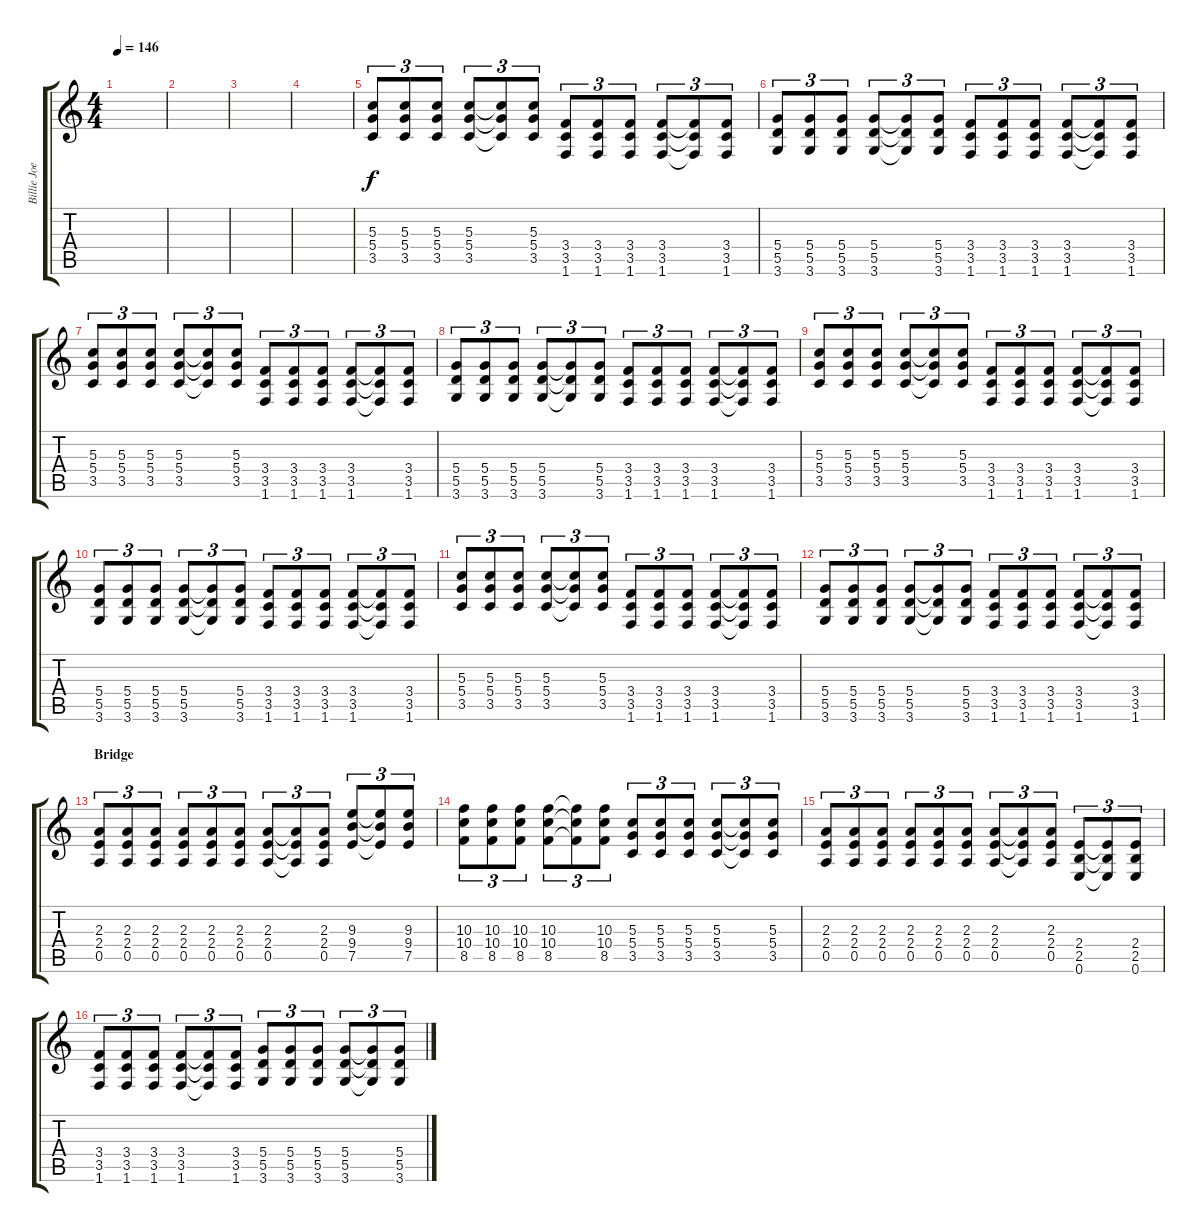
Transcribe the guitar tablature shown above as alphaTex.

\track ("Billie Joe" "Billie Joe") {instrument overdrivenguitar}
\staff {score tabs}
\tuning (E4 B3 G3 D3 A2 E2) {hide}
\ts (4 4)
\tempo 146
\clef g2
\ks c
|
|
|
|
(5.3 5.4 3.5).8{tu (3 2)} (5.3 5.4 3.5).8{tu (3 2)} (5.3 5.4 3.5).8{tu (3 2)} (5.3 5.4 3.5).8{tu (3 2)} (5.3{t} 5.4{t} 3.5{t}).8{tu (3 2)} (5.3 5.4 3.5).8{tu (3 2)} (3.4 3.5 1.6).8{tu (3 2)} (3.4 3.5 1.6).8{tu (3 2)} (3.4 3.5 1.6).8{tu (3 2)} (3.4 3.5 1.6).8{tu (3 2)} (3.4{t} 3.5{t} 1.6{t}).8{tu (3 2)} (3.4 3.5 1.6).8{tu (3 2)} |
(5.4 5.5 3.6).8{tu (3 2)} (5.4 5.5 3.6).8{tu (3 2)} (5.4 5.5 3.6).8{tu (3 2)} (5.4 5.5 3.6).8{tu (3 2)} (5.4{t} 5.5{t} 3.6{t}).8{tu (3 2)} (5.4 5.5 3.6).8{tu (3 2)} (3.4 3.5 1.6).8{tu (3 2)} (3.4 3.5 1.6).8{tu (3 2)} (3.4 3.5 1.6).8{tu (3 2)} (3.4 3.5 1.6).8{tu (3 2)} (3.4{t} 3.5{t} 1.6{t}).8{tu (3 2)} (3.4 3.5 1.6).8{tu (3 2)} |
(5.3 5.4 3.5).8{tu (3 2)} (5.3 5.4 3.5).8{tu (3 2)} (5.3 5.4 3.5).8{tu (3 2)} (5.3 5.4 3.5).8{tu (3 2)} (5.3{t} 5.4{t} 3.5{t}).8{tu (3 2)} (5.3 5.4 3.5).8{tu (3 2)} (3.4 3.5 1.6).8{tu (3 2)} (3.4 3.5 1.6).8{tu (3 2)} (3.4 3.5 1.6).8{tu (3 2)} (3.4 3.5 1.6).8{tu (3 2)} (3.4{t} 3.5{t} 1.6{t}).8{tu (3 2)} (3.4 3.5 1.6).8{tu (3 2)} |
(5.4 5.5 3.6).8{tu (3 2)} (5.4 5.5 3.6).8{tu (3 2)} (5.4 5.5 3.6).8{tu (3 2)} (5.4 5.5 3.6).8{tu (3 2)} (5.4{t} 5.5{t} 3.6{t}).8{tu (3 2)} (5.4 5.5 3.6).8{tu (3 2)} (3.4 3.5 1.6).8{tu (3 2)} (3.4 3.5 1.6).8{tu (3 2)} (3.4 3.5 1.6).8{tu (3 2)} (3.4 3.5 1.6).8{tu (3 2)} (3.4{t} 3.5{t} 1.6{t}).8{tu (3 2)} (3.4 3.5 1.6).8{tu (3 2)} |
(5.3 5.4 3.5).8{tu (3 2)} (5.3 5.4 3.5).8{tu (3 2)} (5.3 5.4 3.5).8{tu (3 2)} (5.3 5.4 3.5).8{tu (3 2)} (5.3{t} 5.4{t} 3.5{t}).8{tu (3 2)} (5.3 5.4 3.5).8{tu (3 2)} (3.4 3.5 1.6).8{tu (3 2)} (3.4 3.5 1.6).8{tu (3 2)} (3.4 3.5 1.6).8{tu (3 2)} (3.4 3.5 1.6).8{tu (3 2)} (3.4{t} 3.5{t} 1.6{t}).8{tu (3 2)} (3.4 3.5 1.6).8{tu (3 2)} |
(5.4 5.5 3.6).8{tu (3 2)} (5.4 5.5 3.6).8{tu (3 2)} (5.4 5.5 3.6).8{tu (3 2)} (5.4 5.5 3.6).8{tu (3 2)} (5.4{t} 5.5{t} 3.6{t}).8{tu (3 2)} (5.4 5.5 3.6).8{tu (3 2)} (3.4 3.5 1.6).8{tu (3 2)} (3.4 3.5 1.6).8{tu (3 2)} (3.4 3.5 1.6).8{tu (3 2)} (3.4 3.5 1.6).8{tu (3 2)} (3.4{t} 3.5{t} 1.6{t}).8{tu (3 2)} (3.4 3.5 1.6).8{tu (3 2)} |
(5.3 5.4 3.5).8{tu (3 2)} (5.3 5.4 3.5).8{tu (3 2)} (5.3 5.4 3.5).8{tu (3 2)} (5.3 5.4 3.5).8{tu (3 2)} (5.3{t} 5.4{t} 3.5{t}).8{tu (3 2)} (5.3 5.4 3.5).8{tu (3 2)} (3.4 3.5 1.6).8{tu (3 2)} (3.4 3.5 1.6).8{tu (3 2)} (3.4 3.5 1.6).8{tu (3 2)} (3.4 3.5 1.6).8{tu (3 2)} (3.4{t} 3.5{t} 1.6{t}).8{tu (3 2)} (3.4 3.5 1.6).8{tu (3 2)} |
(5.4 5.5 3.6).8{tu (3 2)} (5.4 5.5 3.6).8{tu (3 2)} (5.4 5.5 3.6).8{tu (3 2)} (5.4 5.5 3.6).8{tu (3 2)} (5.4{t} 5.5{t} 3.6{t}).8{tu (3 2)} (5.4 5.5 3.6).8{tu (3 2)} (3.4 3.5 1.6).8{tu (3 2)} (3.4 3.5 1.6).8{tu (3 2)} (3.4 3.5 1.6).8{tu (3 2)} (3.4 3.5 1.6).8{tu (3 2)} (3.4{t} 3.5{t} 1.6{t}).8{tu (3 2)} (3.4 3.5 1.6).8{tu (3 2)} |
\section ("" "Bridge")
(2.3 2.4 0.5).8{tu (3 2)} (2.3 2.4 0.5).8{tu (3 2)} (2.3 2.4 0.5).8{tu (3 2)} (2.3 2.4 0.5).8{tu (3 2)} (2.3 2.4 0.5).8{tu (3 2)} (2.3 2.4 0.5).8{tu (3 2)} (2.3 2.4 0.5).8{tu (3 2)} (2.3{t} 2.4{t} 0.5{t}).8{tu (3 2)} (2.3 2.4 0.5).8{tu (3 2)} (9.3 9.4 7.5).8{tu (3 2)} (9.3{t} 9.4{t} 7.5{t}).8{tu (3 2)} (9.3 9.4 7.5).8{tu (3 2)} |
(10.3 10.4 8.5).8{tu (3 2)} (10.3 10.4 8.5).8{tu (3 2)} (10.3 10.4 8.5).8{tu (3 2)} (10.3 10.4 8.5).8{tu (3 2)} (10.3{t} 10.4{t} 8.5{t}).8{tu (3 2)} (10.3 10.4 8.5).8{tu (3 2)} (5.3 5.4 3.5).8{tu (3 2)} (5.3 5.4 3.5).8{tu (3 2)} (5.3 5.4 3.5).8{tu (3 2)} (5.3 5.4 3.5).8{tu (3 2)} (5.3{t} 5.4{t} 3.5{t}).8{tu (3 2)} (5.3 5.4 3.5).8{tu (3 2)} |
(2.3 2.4 0.5).8{tu (3 2)} (2.3 2.4 0.5).8{tu (3 2)} (2.3 2.4 0.5).8{tu (3 2)} (2.3 2.4 0.5).8{tu (3 2)} (2.3 2.4 0.5).8{tu (3 2)} (2.3 2.4 0.5).8{tu (3 2)} (2.3 2.4 0.5).8{tu (3 2)} (2.3{t} 2.4{t} 0.5{t}).8{tu (3 2)} (2.3 2.4 0.5).8{tu (3 2)} (2.4 2.5 0.6).8{tu (3 2)} (2.4{t} 2.5{t} 0.6{t}).8{tu (3 2)} (2.4 2.5 0.6).8{tu (3 2)} |
(3.4 3.5 1.6).8{tu (3 2)} (3.4 3.5 1.6).8{tu (3 2)} (3.4 3.5 1.6).8{tu (3 2)} (3.4 3.5 1.6).8{tu (3 2)} (3.4{t} 3.5{t} 1.6{t}).8{tu (3 2)} (3.4 3.5 1.6).8{tu (3 2)} (5.4 5.5 3.6).8{tu (3 2)} (5.4 5.5 3.6).8{tu (3 2)} (5.4 5.5 3.6).8{tu (3 2)} (5.4 5.5 3.6).8{tu (3 2)} (5.4{t} 5.5{t} 3.6{t}).8{tu (3 2)} (5.4 5.5 3.6).8{tu (3 2)}
